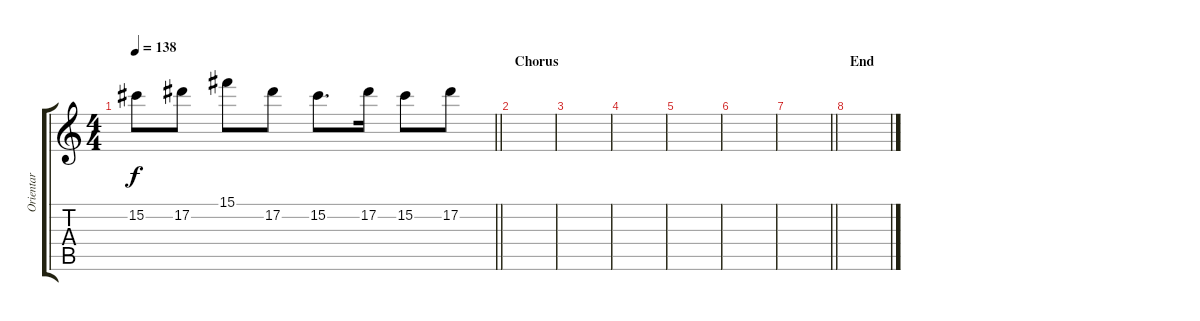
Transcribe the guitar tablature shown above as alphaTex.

\track ("Orientar" "Orientar") {instrument acousticguitarsteel}
\staff {score tabs}
\tuning (Eb4 Bb3 Gb3 Db3 Ab2 Eb2) {hide}
\ts (4 4)
\tempo 138
\clef g2
\barLineRight lightlight
\ks c
15.2.8{dy f} 17.2.8 15.1.8 17.2.8 15.2.8{d} 17.2.16 15.2.8 17.2.8 |
\section ("" "Chorus")
|
|
|
|
|
\barLineRight lightlight
|
\section ("" "End")
